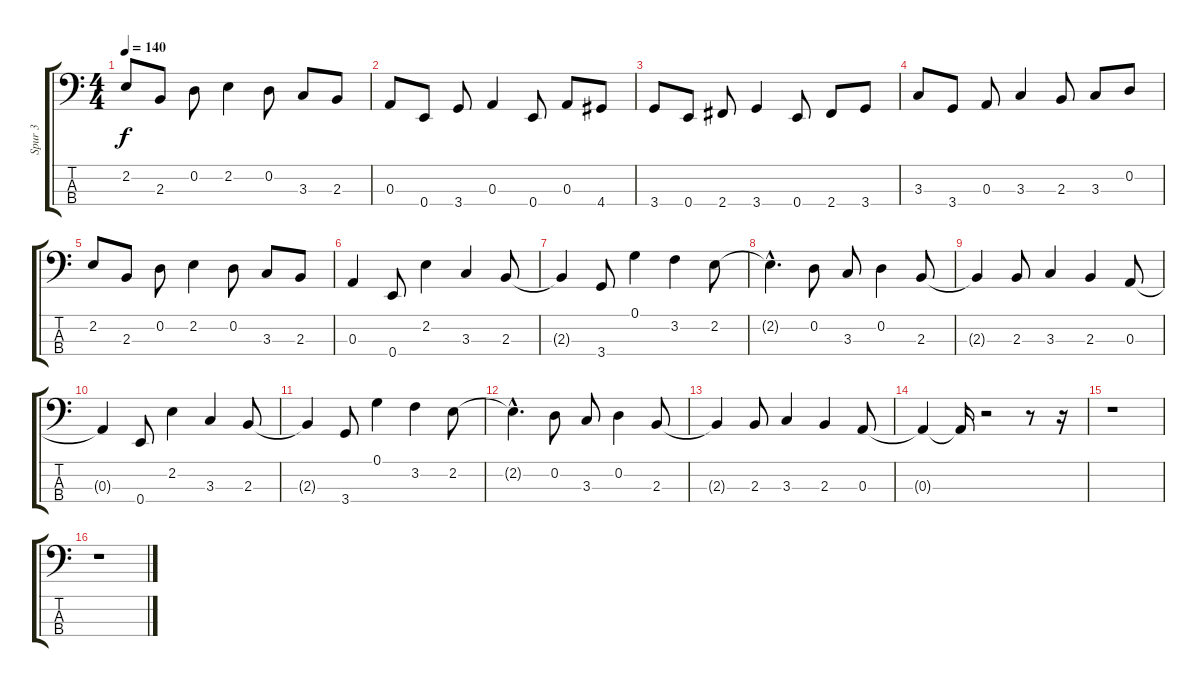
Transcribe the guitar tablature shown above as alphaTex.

\track ("Spur 3" "Spur 3") {instrument synthbass1}
\staff {score tabs}
\tuning (G2 D2 A1 E1) {hide}
\ts (4 4)
\tempo 140
\clef f4
\ks c
2.2.8{dy f} 2.3.8 0.2.8 2.2.4 0.2.8 3.3.8 2.3.8 |
0.3.8 0.4.8 3.4.8 0.3.4 0.4.8 0.3.8 4.4.8 |
3.4.8 0.4.8 2.4.8 3.4.4 0.4.8 2.4.8 3.4.8 |
3.3.8 3.4.8 0.3.8 3.3.4 2.3.8 3.3.8 0.2.8 |
2.2.8 2.3.8 0.2.8 2.2.4 0.2.8 3.3.8 2.3.8 |
0.3.4 0.4.8 2.2.4 3.3.4 2.3.8 |
2.3{t}.4 3.4.8 0.1.4 3.2.4 2.2.8 |
2.2{hac t}.4{d} 0.2.8 3.3.8 0.2.4 2.3.8 |
2.3{t}.4 2.3.8 3.3.4 2.3.4 0.3.8 |
0.3{t}.4 0.4.8 2.2.4 3.3.4 2.3.8 |
2.3{t}.4 3.4.8 0.1.4 3.2.4 2.2.8 |
2.2{hac t}.4{d} 0.2.8 3.3.8 0.2.4 2.3.8 |
2.3{t}.4 2.3.8 3.3.4 2.3.4 0.3.8 |
0.3{t}.4 0.3{t}.16 r.2 r.8 r.16 |
r.1 |
r.1
